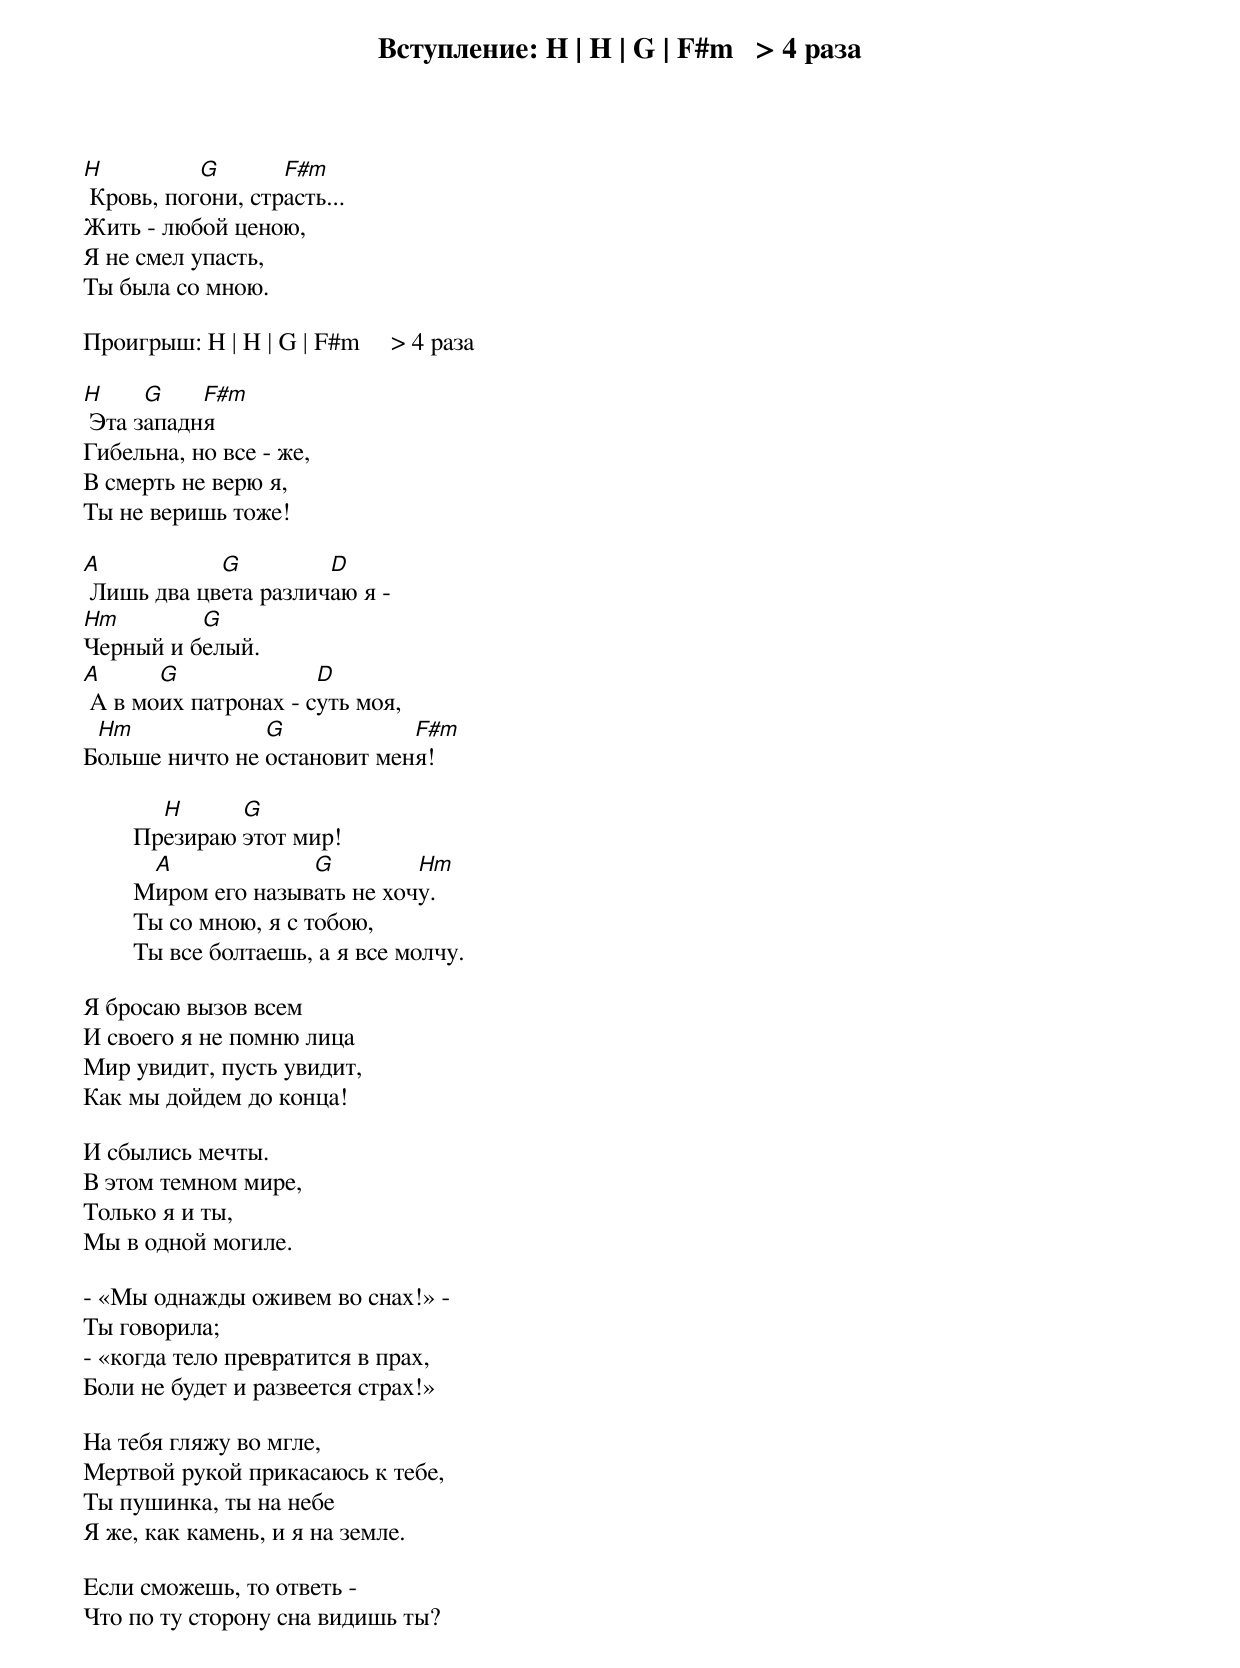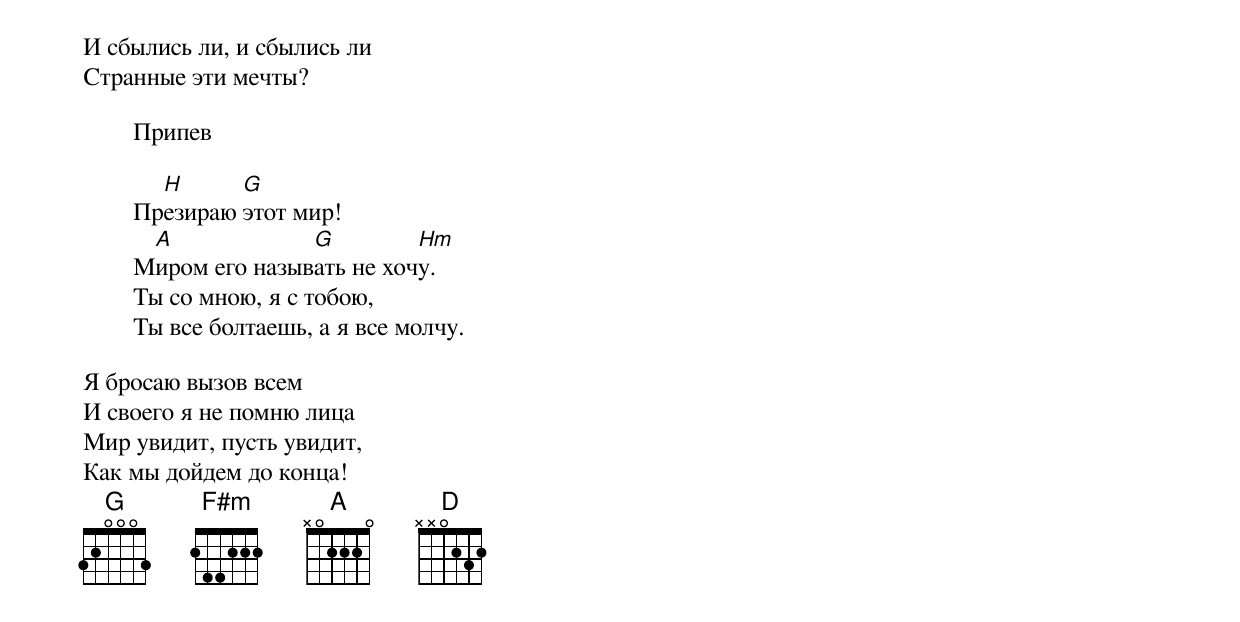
Вступление: H | H | G | F#m   > 4 раза

H          G       F#m
 Кровь, погони, страсть...
Жить - любой ценою,
Я не смел упасть,
Ты была со мною.

Проигрыш: H | H | G | F#m     > 4 раза

H     G    F#m
 Эта западня
Гибельна, но все - же,
В смерть не верю я,
Ты не веришь тоже!

A           G         D
 Лишь два цвета различаю я -
Hm        G
Черный и белый.
A      G              D
 А в моих патронах - суть моя,
 Hm             G            F#m
Больше ничто не остановит меня!

          H      G
        Презираю этот мир!
         A             G         Hm
        Миром его называть не хочу.
        Ты со мною, я с тобою,
        Ты все болтаешь, а я все молчу.

Я бросаю вызов всем
И своего я не помню лица
Мир увидит, пусть увидит,
Как мы дойдем до конца!

И сбылись мечты.
В этом темном мире,
Только я и ты,
Мы в одной могиле.

- «Мы однажды оживем во снах!» -
Ты говорила;
- «когда тело превратится в прах,
Боли не будет и развеется страх!»

На тебя гляжу во мгле,
Мертвой рукой прикасаюсь к тебе,
Ты пушинка, ты на небе
Я же, как камень, и я на земле.

Если сможешь, то ответь -
Что по ту сторону сна видишь ты?
И сбылись ли, и сбылись ли
Странные эти мечты?

        Припев

          H      G
        Презираю этот мир!
         A             G         Hm
        Миром его называть не хочу.
        Ты со мною, я с тобою,
        Ты все болтаешь, а я все молчу.

Я бросаю вызов всем
И своего я не помню лица
Мир увидит, пусть увидит,
Как мы дойдем до конца!
